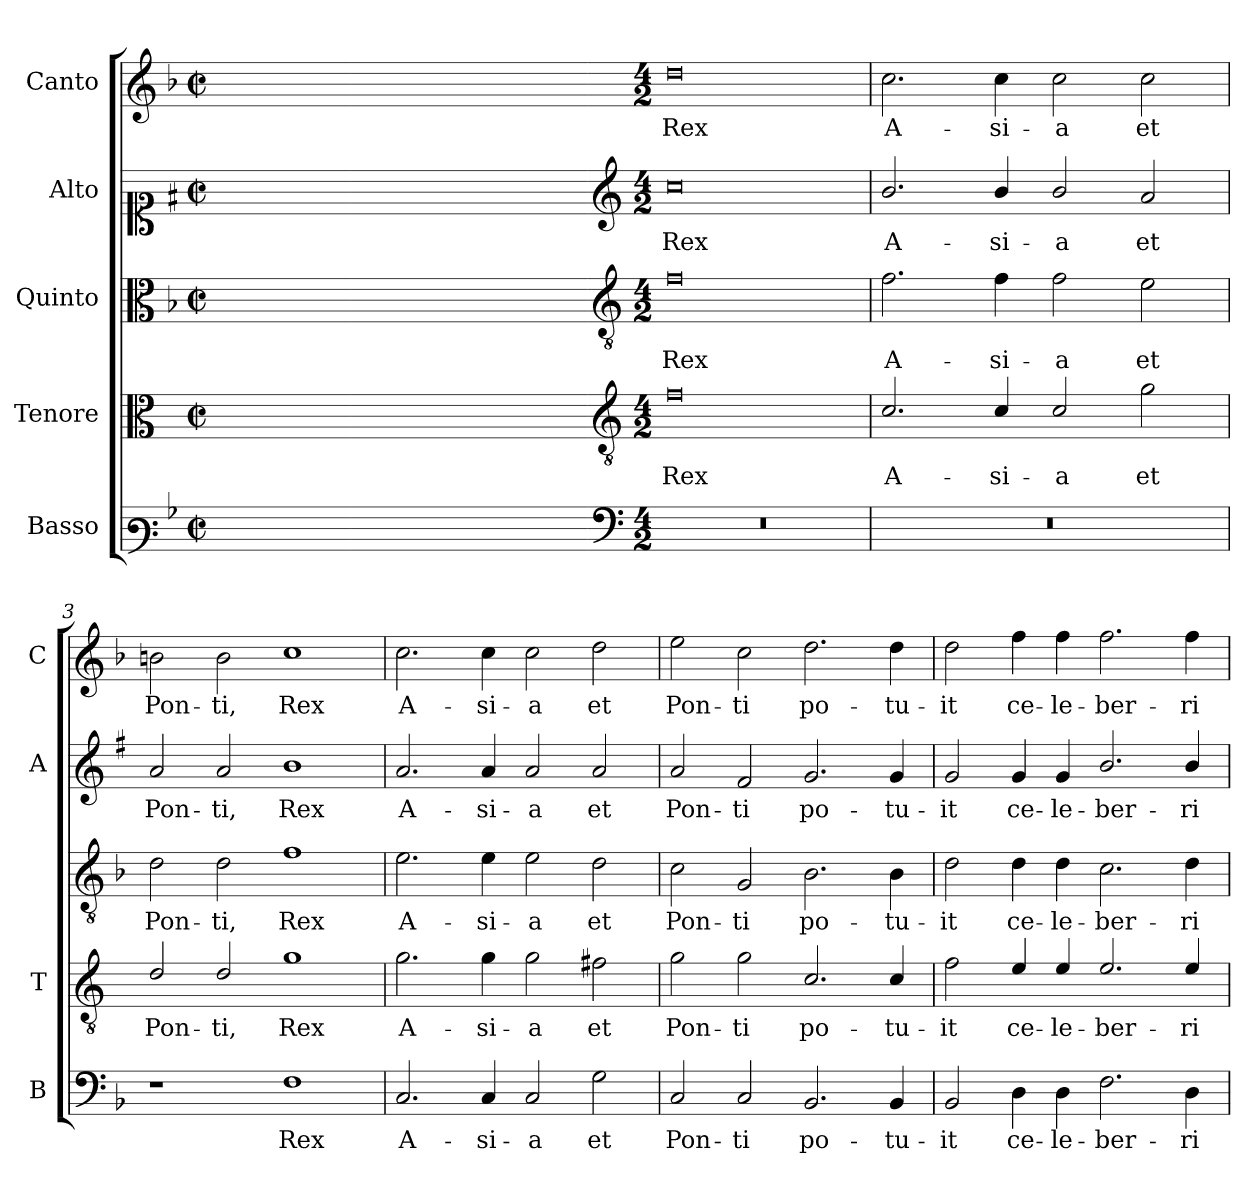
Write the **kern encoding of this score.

**kern	**text	**kern	**text	**kern	**text	**kern	**text	**kern	**text
*part5	*part5	*part4	*part4	*part3	*part3	*part2	*part2	*part1	*part1
*staff5	*staff5	*staff4	*staff4	*staff3	*staff3	*staff2	*staff2	*staff1	*staff1
*I"Basso	*	*I"Tenore	*	*I"Quinto	*	*I"Alto	*	*I"Canto	*
*I'B	*	*I'T	*	*	*	*I'A	*	*I'C	*
*clefF3	*	*clefC3	*	*clefC3	*	*clefC1	*	*clefG2	*
*	*	*ITrd4c7	*	*	*	*ITrd1c2	*	*	*
*k[b-]	*	*k[b-]	*	*k[b-]	*	*k[b-]	*	*k[b-]	*
*F:	*	*F:	*	*F:	*	*F:	*	*F:	*
*M2/2	*	*M2/2	*	*M2/2	*	*M2/2	*	*M2/2	*
*met(c|)	*	*met(c|)	*	*met(c|)	*	*met(c|)	*	*met(c|)	*
=	=	=	=	=	=	=	=	=	=
1ryy	.	1ryy	.	1ryy	.	1ryy	.	1ryy	.
=1X-	=1X-	=1X-	=1X-	=1X-	=1X-	=1X-	=1X-	=1X-	=1X-
4ryy	.	4ryy	.	4ryy	.	4ryy	.	4ryy	.
4ryy	.	4ryy	.	4ryy	.	4ryy	.	4ryy	.
4ryy	.	4ryy	.	4ryy	.	4ryy	.	4ryy	.
4ryy	.	4ryy	.	4ryy	.	4ryy	.	4ryy	.
=1-	=1-	=1-	=1-	=1-	=1-	=1-	=1-	=1-	=1-
*clefF4	*	*clefGv2	*	*clefGv2	*	*clefG2	*	*	*
*M4/2	*	*M4/2	*	*M4/2	*	*M4/2	*	*M4/2	*
!	!	!	!LO:LY:b	!	!LO:LY:b	!	!LO:LY:b	!	!LO:LY:b
0r	.	0B-	Rex	0f	Rex	0b-	Rex	0dd	Rex
=2	=2	=2	=2	=2	=2	=2	=2	=2	=2
!	!	!	!LO:LY:b	!	!LO:LY:b	!	!LO:LY:b	!	!LO:LY:b
0r	.	2.F/	A-	2.f\	A-	2.a/	A-	2.cc\	A-
!	!	!	!LO:LY:b	!	!LO:LY:b	!	!LO:LY:b	!	!LO:LY:b
.	.	4F/	-si-	4f\	-si-	4a/	-si-	4cc\	-si-
!	!	!	!LO:LY:b	!	!LO:LY:b	!	!LO:LY:b	!	!LO:LY:b
.	.	2F/	-a	2f\	-a	2a/	-a	2cc\	-a
!	!	!	!LO:LY:b	!	!LO:LY:b	!	!LO:LY:b	!	!LO:LY:b
.	.	2c\	et	2e\	et	2g/	et	2cc\	et
=3	=3	=3	=3	=3	=3	=3	=3	=3	=3
!	!	!	!LO:LY:b	!	!LO:LY:b	!	!LO:LY:b	!	!LO:LY:b
1r	.	2G/	Pon-	2d\	Pon-	2g/	Pon-	2bn\	Pon-
!	!	!	!LO:LY:b	!	!LO:LY:b	!	!LO:LY:b	!	!LO:LY:b
.	.	2G/	-ti,	2d\	-ti,	2g/	-ti,	2b\	-ti,
!	!LO:LY:b	!	!LO:LY:b	!	!LO:LY:b	!	!LO:LY:b	!	!LO:LY:b
1F	Rex	1c	Rex	1f	Rex	1a	Rex	1cc	Rex
=4	=4	=4	=4	=4	=4	=4	=4	=4	=4
!	!LO:LY:b	!	!LO:LY:b	!	!LO:LY:b	!	!LO:LY:b	!	!LO:LY:b
2.C/	A-	2.c\	A-	2.e\	A-	2.g/	A-	2.cc\	A-
!	!LO:LY:b	!	!LO:LY:b	!	!LO:LY:b	!	!LO:LY:b	!	!LO:LY:b
4C/	-si-	4c\	-si-	4e\	-si-	4g/	-si-	4cc\	-si-
!	!LO:LY:b	!	!LO:LY:b	!	!LO:LY:b	!	!LO:LY:b	!	!LO:LY:b
2C/	-a	2c\	-a	2e\	-a	2g/	-a	2cc\	-a
!	!LO:LY:b	!	!LO:LY:b	!	!LO:LY:b	!	!LO:LY:b	!	!LO:LY:b
2G\	et	2Bn\	et	2d\	et	2g/	et	2dd\	et
!!LO:LB:g=z
=5	=5	=5	=5	=5	=5	=5	=5	=5	=5
!	!LO:LY:b	!	!LO:LY:b	!	!LO:LY:b	!	!LO:LY:b	!	!LO:LY:b
2C/	Pon-	2c\	Pon-	2c\	Pon-	2g/	Pon-	2ee\	Pon-
!	!LO:LY:b	!	!LO:LY:b	!	!LO:LY:b	!	!LO:LY:b	!	!LO:LY:b
2C/	-ti	2c\	-ti	2G/	-ti	2e/	-ti	2cc\	-ti
!	!LO:LY:b	!	!LO:LY:b	!	!LO:LY:b	!	!LO:LY:b	!	!LO:LY:b
2.BB-/	po-	2.F/	po-	2.B-\	po-	2.f/	po-	2.dd\	po-
!	!LO:LY:b	!	!LO:LY:b	!	!LO:LY:b	!	!LO:LY:b	!	!LO:LY:b
4BB-/	-tu-	4F/	-tu-	4B-\	-tu-	4f/	-tu-	4dd\	-tu-
=6	=6	=6	=6	=6	=6	=6	=6	=6	=6
!	!LO:LY:b	!	!LO:LY:b	!	!LO:LY:b	!	!LO:LY:b	!	!LO:LY:b
2BB-/	-it	2B-\	-it	2d\	-it	2f/	-it	2dd\	-it
!	!LO:LY:b	!	!LO:LY:b	!	!LO:LY:b	!	!LO:LY:b	!	!LO:LY:b
4D\	ce-	4A/	ce-	4d\	ce-	4f/	ce-	4ff\	ce-
!	!LO:LY:b	!	!LO:LY:b	!	!LO:LY:b	!	!LO:LY:b	!	!LO:LY:b
4D\	-le-	4A/	-le-	4d\	-le-	4f/	-le-	4ff\	-le-
!	!LO:LY:b	!	!LO:LY:b	!	!LO:LY:b	!	!LO:LY:b	!	!LO:LY:b
2.F\	-ber-	2.A/	-ber-	2.c\	-ber-	2.a/	-ber-	2.ff\	-ber-
!	!LO:LY:b	!	!LO:LY:b	!	!LO:LY:b	!	!LO:LY:b	!	!LO:LY:b
4D\	-ri-	4A/	-ri-	4d\	-ri-	4a/	-ri-	4ff\	-ri-
=	=	=	=	=	=	=	=	=	=
*-	*-	*-	*-	*-	*-	*-	*-	*-	*-
